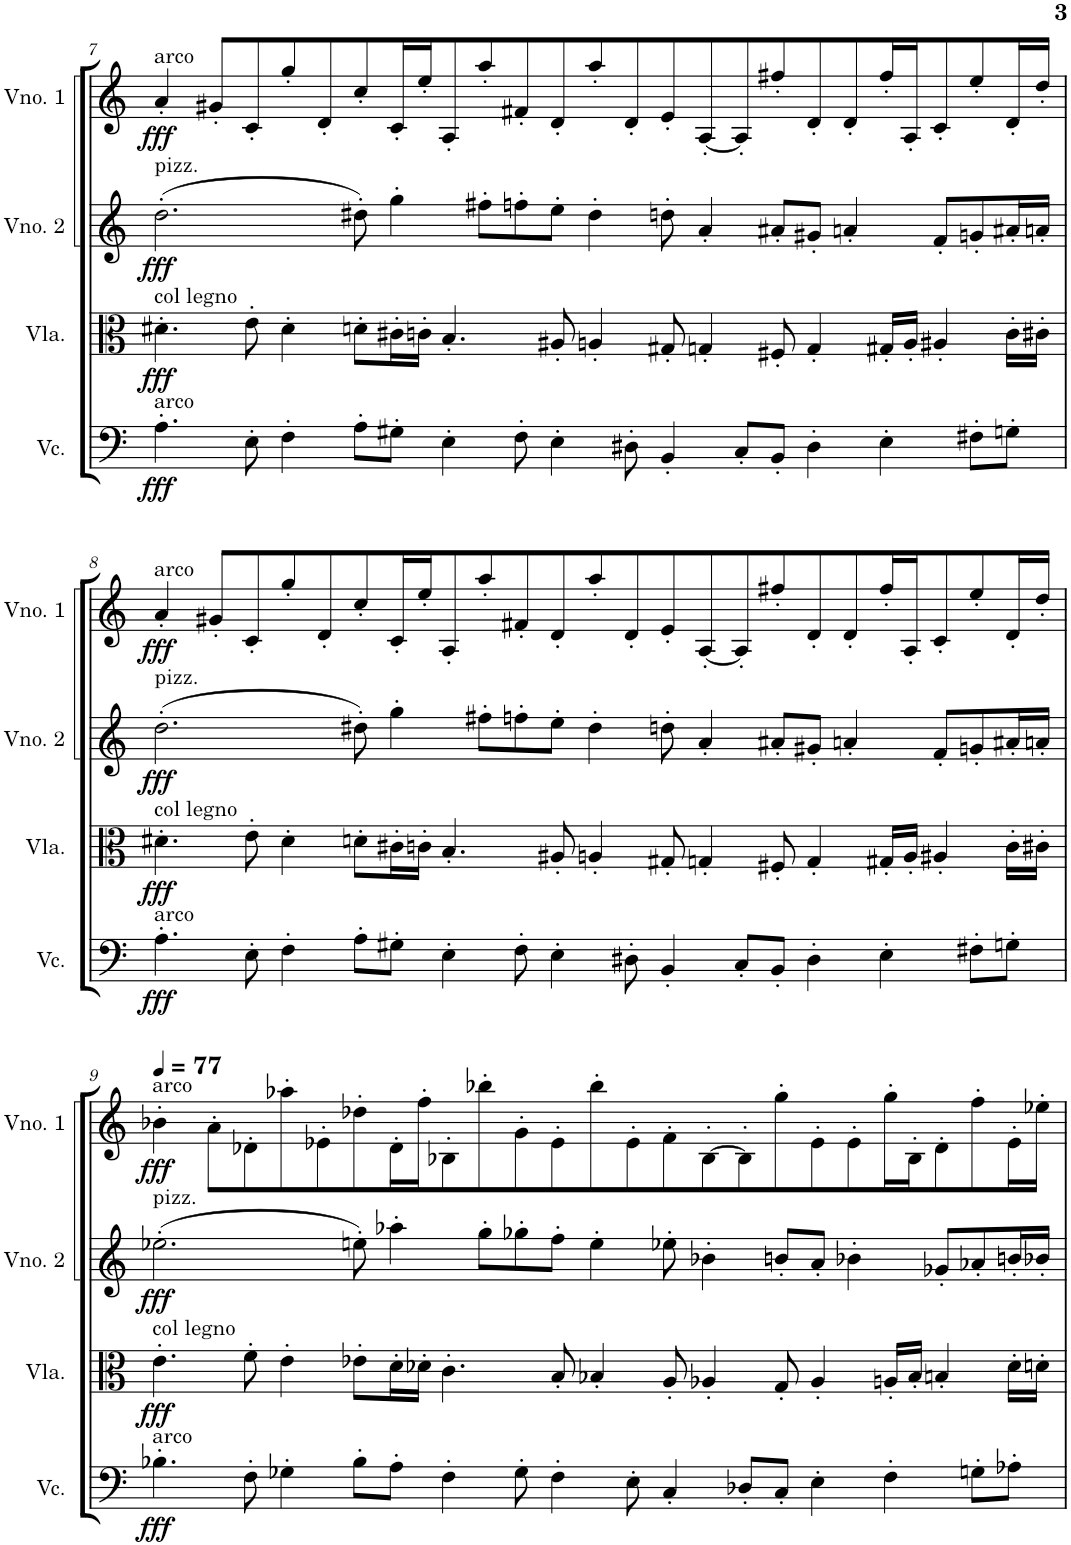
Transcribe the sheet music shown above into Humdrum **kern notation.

**kern	**dynam	**kern	**dynam	**kern	**dynam	**kern	**dynam
*part4	*part4	*part3	*part3	*part2	*part2	*part1	*part1
*staff4	*staff4	*staff3	*staff3	*staff2	*staff2	*staff1	*staff1
*I"Violoncelo	*	*I"Viola	*	*I"Violino 2	*	*I"Violino 1	*
*I'Vc.	*	*I'Vla.	*	*I'Vno. 2	*	*I'Vno. 1	*
!!LO:PB:g=z
*clefF4	*	*clefC3	*	*clefG2	*	*clefG2	*
*k[]	*	*k[]	*	*k[]	*	*k[]	*
*M12/4	*	*M12/4	*	*M12/4	*	*M12/4	*
=7	=7	=7	=7	=7	=7	=7	=7
!	!	!	!	!	!	!LO:TX:a:t=arco	!
!	!	!	!	!LO:TX:a:t=pizz.	!	!	!
!	!	!LO:TX:a:t=col legno	!	!	!	!	!
!LO:TX:a:t=arco	!	!	!	!	!	!	!
!	!LO:DY:b	!	!LO:DY:b	!	!LO:DY:b	!	!LO:DY:b
4.A'\	fff	4.d#X'\	fff	(2.dd'\	fff	4a'/	fff
.	.	.	.	.	.	8g#X'/L	.
8E'\	.	8e'\	.	.	.	8c'/	.
4F'\	.	4d#'\	.	.	.	8gg'/	.
.	.	.	.	.	.	8d'/	.
8A'\L	.	8dn'\L	.	8dd#X'\)	.	8cc'/	.
8G#X'\J	.	16c#X'\L	.	4gg'\	.	16c'/L	.
.	.	16cn'\JJ	.	.	.	16ee'/J	.
4E'\	.	4.B'/	.	.	.	8A'/	.
.	.	.	.	8ff#X'\L	.	8aa'/	.
8F'\	.	.	.	8ffn'\	.	8f#X'/	.
4E'\	.	8A#X'/	.	8ee'\J	.	8d'/	.
.	.	4An'/	.	4dd#'\	.	8aa'/	.
8D#X'\	.	.	.	.	.	8d'/	.
4BB'/	.	8G#X'/	.	8ddn'\	.	8e'/	.
.	.	4Gn'/	.	4a'/	.	[8A'/	.
8C'/L	.	.	.	.	.	8A'/]	.
8BB'/J	.	8F#X'/	.	8a#X'/L	.	8ff#X'/	.
4D#'\	.	4G'/	.	8g#X'/J	.	8d'/	.
.	.	.	.	4an'/	.	8d'/	.
4E'\	.	16G#X'/LL	.	.	.	16ff#'/L	.
.	.	16A'/JJ	.	.	.	16A'/J	.
.	.	4A#X'/	.	8f'/L	.	8c'/	.
8F#X'\L	.	.	.	8gn'/	.	8ee'/	.
8Gn'\J	.	16c'\LL	.	16a#X'/L	.	16d'/L	.
.	.	16c#X'\JJ	.	16an'/JJ	.	16dd'/JJ	.
!!LO:LB:g=z
=8	=8	=8	=8	=8	=8	=8	=8
!	!	!	!	!	!	!LO:TX:a:t=arco	!
!	!	!	!	!LO:TX:a:t=pizz.	!	!	!
!	!	!LO:TX:a:t=col legno	!	!	!	!	!
!LO:TX:a:t=arco	!	!	!	!	!	!	!
!	!LO:DY:b	!	!LO:DY:b	!	!LO:DY:b	!	!LO:DY:b
4.A'\	fff	4.d#X'\	fff	(2.dd'\	fff	4a'/	fff
.	.	.	.	.	.	8g#X'/L	.
8E'\	.	8e'\	.	.	.	8c'/	.
4F'\	.	4d#'\	.	.	.	8gg'/	.
.	.	.	.	.	.	8d'/	.
8A'\L	.	8dn'\L	.	8dd#X'\)	.	8cc'/	.
8G#X'\J	.	16c#X'\L	.	4gg'\	.	16c'/L	.
.	.	16cn'\JJ	.	.	.	16ee'/J	.
4E'\	.	4.B'/	.	.	.	8A'/	.
.	.	.	.	8ff#X'\L	.	8aa'/	.
8F'\	.	.	.	8ffn'\	.	8f#X'/	.
4E'\	.	8A#X'/	.	8ee'\J	.	8d'/	.
.	.	4An'/	.	4dd#'\	.	8aa'/	.
8D#X'\	.	.	.	.	.	8d'/	.
4BB'/	.	8G#X'/	.	8ddn'\	.	8e'/	.
.	.	4Gn'/	.	4a'/	.	[8A'/	.
8C'/L	.	.	.	.	.	8A'/]	.
8BB'/J	.	8F#X'/	.	8a#X'/L	.	8ff#X'/	.
4D#'\	.	4G'/	.	8g#X'/J	.	8d'/	.
.	.	.	.	4an'/	.	8d'/	.
4E'\	.	16G#X'/LL	.	.	.	16ff#'/L	.
.	.	16A'/JJ	.	.	.	16A'/J	.
.	.	4A#X'/	.	8f'/L	.	8c'/	.
8F#X'\L	.	.	.	8gn'/	.	8ee'/	.
8Gn'\J	.	16c'\LL	.	16a#X'/L	.	16d'/L	.
.	.	16c#X'\JJ	.	16an'/JJ	.	16dd'/JJ	.
!!LO:LB:g=z
=9	=9	=9	=9	=9	=9	=9	=9
*	*	*	*	*	*	*MM77	*
!	!	!	!	!	!	!LO:TX:a:t=arco	!
!	!	!	!	!LO:TX:a:t=pizz.	!	!	!
!	!	!LO:TX:a:t=col legno	!	!	!	!	!
!LO:TX:a:t=arco	!	!	!	!	!	!	!
!	!LO:DY:b	!	!LO:DY:b	!	!LO:DY:b	!	!LO:DY:b
4.B-X'\	fff	4.e'\	fff	(2.ee-X'\	fff	4b-X'\	fff
.	.	.	.	.	.	8a'\L	.
8F'\	.	8f'\	.	.	.	8d-X'\	.
4G-X'\	.	4e'\	.	.	.	8aa-X'\	.
.	.	.	.	.	.	8e-X'\	.
8B-'\L	.	8e-X'\L	.	8een'\)	.	8dd-X'\	.
8A'\J	.	16d'\L	.	4aa-X'\	.	16d-'\L	.
.	.	16d-X'\JJ	.	.	.	16ff'\J	.
4F'\	.	4.c'\	.	.	.	8B-X'\	.
.	.	.	.	8gg'\L	.	8bb-X'\	.
8G-'\	.	.	.	8gg-X'\	.	8g'\	.
4F'\	.	8B'/	.	8ff'\J	.	8e-'\	.
.	.	4B-X'/	.	4ee'\	.	8bb-'\	.
8E'\	.	.	.	.	.	8e-'\	.
4C'/	.	8A'/	.	8ee-X'\	.	8f'\	.
.	.	4A-X'/	.	4b-X'\	.	[8B-'\	.
8D-X'/L	.	.	.	.	.	8B-'\]	.
8C'/J	.	8G'/	.	8bn'/L	.	8gg'\	.
4E'\	.	4A-'/	.	8a'/J	.	8e-'\	.
.	.	.	.	4b-X'\	.	8e-'\	.
4F'\	.	16An'/LL	.	.	.	16gg'\L	.
.	.	16B-'/JJ	.	.	.	16B-'\J	.
.	.	4Bn'/	.	8g-X'/L	.	8d-'\	.
8Gn'\L	.	.	.	8a-X'/	.	8ff'\	.
8A-X'\J	.	16d-'\LL	.	16bn'/L	.	16e-'\L	.
.	.	16dn'\JJ	.	16b-X'/JJ	.	16ee-X'\JJ	.
=	=	=	=	=	=	=	=
*-	*-	*-	*-	*-	*-	*-	*-
